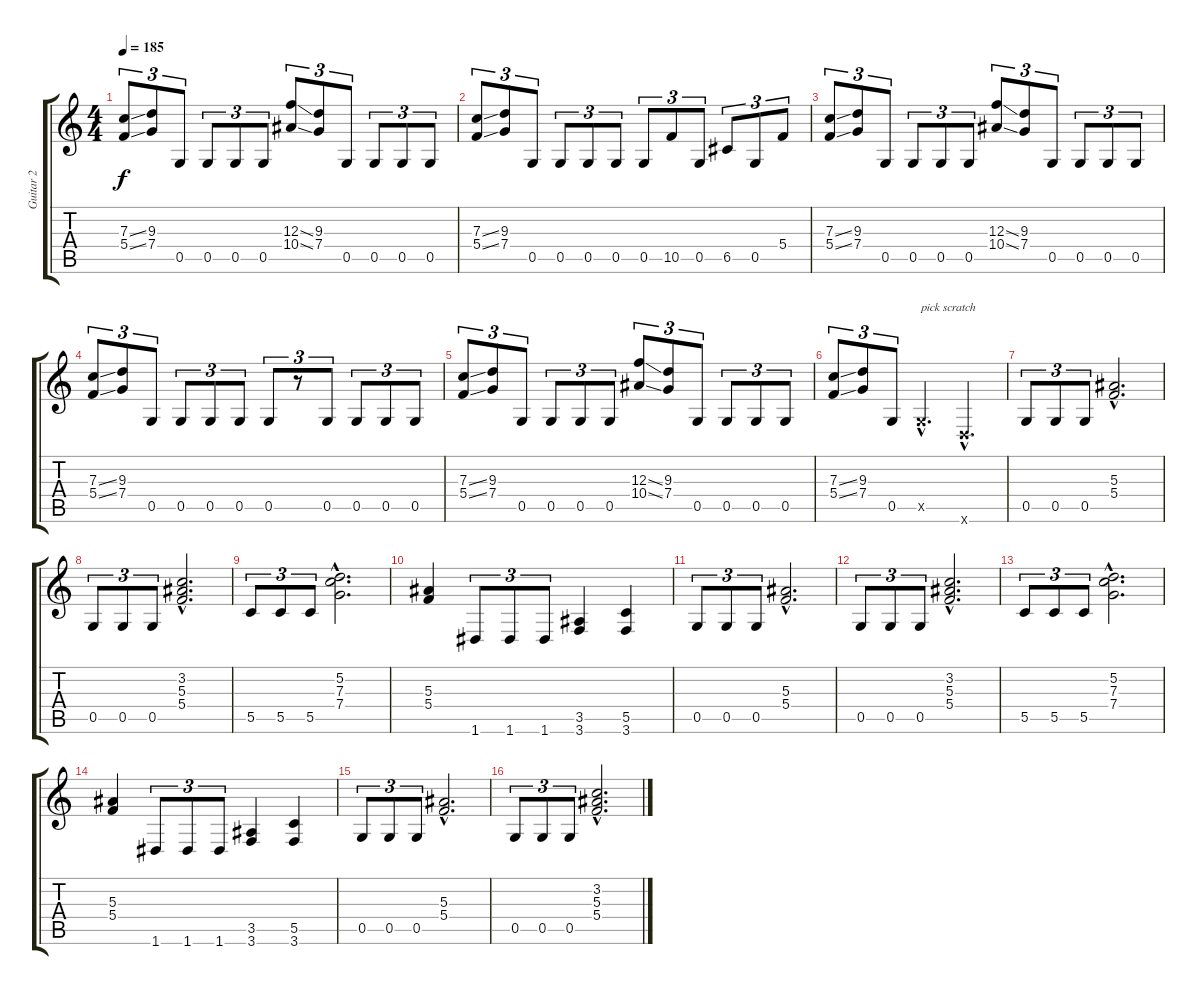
\track ("Guitar 2" "Guitar 2") {instrument acousticguitarnylon}
\staff {score tabs}
\tuning (D4 A3 F3 C3 G2 D2) {hide}
\ts (4 4)
\tempo 185
\clef g2
\ks c
(7.3{ss} 5.4{ss}).8{tu (3 2) dy f} (9.3 7.4).8{tu (3 2)} 0.5.8{tu (3 2)} 0.5.8{tu (3 2)} 0.5.8{tu (3 2)} 0.5.8{tu (3 2)} (12.3{ss} 10.4{ss}).8{tu (3 2)} (9.3 7.4).8{tu (3 2)} 0.5.8{tu (3 2)} 0.5.8{tu (3 2)} 0.5.8{tu (3 2)} 0.5.8{tu (3 2)} |
(7.3{ss} 5.4{ss}).8{tu (3 2)} (9.3 7.4).8{tu (3 2)} 0.5.8{tu (3 2)} 0.5.8{tu (3 2)} 0.5.8{tu (3 2)} 0.5.8{tu (3 2)} 0.5.8{tu (3 2)} 10.5.8{tu (3 2)} 0.5.8{tu (3 2)} 6.5.8{tu (3 2)} 0.5.8{tu (3 2)} 5.4.8{tu (3 2)} |
(7.3{ss} 5.4{ss}).8{tu (3 2)} (9.3 7.4).8{tu (3 2)} 0.5.8{tu (3 2)} 0.5.8{tu (3 2)} 0.5.8{tu (3 2)} 0.5.8{tu (3 2)} (12.3{ss} 10.4{ss}).8{tu (3 2)} (9.3 7.4).8{tu (3 2)} 0.5.8{tu (3 2)} 0.5.8{tu (3 2)} 0.5.8{tu (3 2)} 0.5.8{tu (3 2)} |
(7.3{ss} 5.4{ss}).8{tu (3 2)} (9.3 7.4).8{tu (3 2)} 0.5.8{tu (3 2)} 0.5.8{tu (3 2)} 0.5.8{tu (3 2)} 0.5.8{tu (3 2)} 0.5.8{tu (3 2)} r.8{tu (3 2)} 0.5.8{tu (3 2)} 0.5.8{tu (3 2)} 0.5.8{tu (3 2)} 0.5.8{tu (3 2)} |
(7.3{ss} 5.4{ss}).8{tu (3 2)} (9.3 7.4).8{tu (3 2)} 0.5.8{tu (3 2)} 0.5.8{tu (3 2)} 0.5.8{tu (3 2)} 0.5.8{tu (3 2)} (12.3{ss} 10.4{ss}).8{tu (3 2)} (9.3 7.4).8{tu (3 2)} 0.5.8{tu (3 2)} 0.5.8{tu (3 2)} 0.5.8{tu (3 2)} 0.5.8{tu (3 2)} |
(7.3{ss} 5.4{ss}).8{tu (3 2)} (9.3 7.4).8{tu (3 2)} 0.5.8{tu (3 2)} 0.5{hac x}.4{d txt "pick scratch"} 0.6{hac x}.4{d} |
0.5.8{tu (3 2)} 0.5.8{tu (3 2)} 0.5.8{tu (3 2)} (5.3{hac} 5.4{hac}).2{d} |
0.5.8{tu (3 2)} 0.5.8{tu (3 2)} 0.5.8{tu (3 2)} (3.2{hac} 5.3{hac} 5.4{hac}).2{d} |
5.5.8{tu (3 2)} 5.5.8{tu (3 2)} 5.5.8{tu (3 2)} (5.2{hac} 7.3{hac} 7.4{hac}).2{d} |
(5.3 5.4).4 1.6.8{tu (3 2)} 1.6.8{tu (3 2)} 1.6.8{tu (3 2)} (3.5 3.6).4 (5.5 3.6).4 |
0.5.8{tu (3 2)} 0.5.8{tu (3 2)} 0.5.8{tu (3 2)} (5.3{hac} 5.4{hac}).2{d} |
0.5.8{tu (3 2)} 0.5.8{tu (3 2)} 0.5.8{tu (3 2)} (3.2{hac} 5.3{hac} 5.4{hac}).2{d} |
5.5.8{tu (3 2)} 5.5.8{tu (3 2)} 5.5.8{tu (3 2)} (5.2{hac} 7.3{hac} 7.4{hac}).2{d} |
(5.3 5.4).4 1.6.8{tu (3 2)} 1.6.8{tu (3 2)} 1.6.8{tu (3 2)} (3.5 3.6).4 (5.5 3.6).4 |
0.5.8{tu (3 2)} 0.5.8{tu (3 2)} 0.5.8{tu (3 2)} (5.3{hac} 5.4{hac}).2{d} |
0.5.8{tu (3 2)} 0.5.8{tu (3 2)} 0.5.8{tu (3 2)} (3.2{hac} 5.3{hac} 5.4{hac}).2{d}
